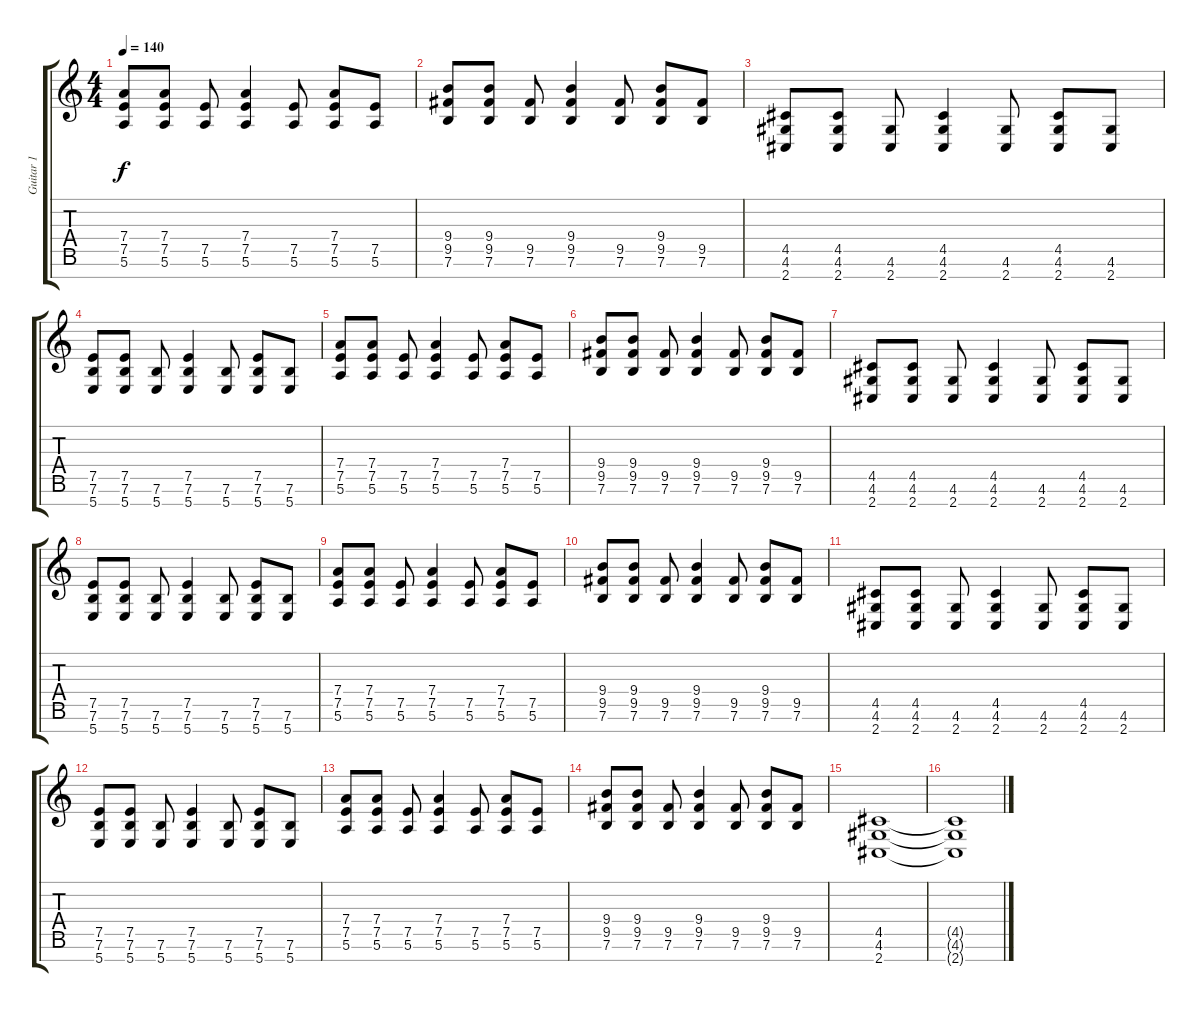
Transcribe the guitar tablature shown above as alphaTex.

\track ("Guitar 1" "Guitar 1") {instrument distortionguitar}
\staff {score tabs}
\tuning (E4 B3 G3 D3 A2 E2 B1) {hide}
\ts (4 4)
\tempo 140
\clef g2
\ks c
(7.4 7.5 5.6).8{dy f} (7.4 7.5 5.6).8 (7.5 5.6).8 (7.4 7.5 5.6).4 (7.5 5.6).8 (7.4 7.5 5.6).8 (7.5 5.6).8 |
(9.4 9.5 7.6).8 (9.4 9.5 7.6).8 (9.5 7.6).8 (9.4 9.5 7.6).4 (9.5 7.6).8 (9.4 9.5 7.6).8 (9.5 7.6).8 |
(4.5 4.6 2.7).8 (4.5 4.6 2.7).8 (4.6 2.7).8 (4.5 4.6 2.7).4 (4.6 2.7).8 (4.5 4.6 2.7).8 (4.6 2.7).8 |
(7.5 7.6 5.7).8 (7.5 7.6 5.7).8 (7.6 5.7).8 (7.5 7.6 5.7).4 (7.6 5.7).8 (7.5 7.6 5.7).8 (7.6 5.7).8 |
(7.4 7.5 5.6).8 (7.4 7.5 5.6).8 (7.5 5.6).8 (7.4 7.5 5.6).4 (7.5 5.6).8 (7.4 7.5 5.6).8 (7.5 5.6).8 |
(9.4 9.5 7.6).8 (9.4 9.5 7.6).8 (9.5 7.6).8 (9.4 9.5 7.6).4 (9.5 7.6).8 (9.4 9.5 7.6).8 (9.5 7.6).8 |
(4.5 4.6 2.7).8 (4.5 4.6 2.7).8 (4.6 2.7).8 (4.5 4.6 2.7).4 (4.6 2.7).8 (4.5 4.6 2.7).8 (4.6 2.7).8 |
(7.5 7.6 5.7).8 (7.5 7.6 5.7).8 (7.6 5.7).8 (7.5 7.6 5.7).4 (7.6 5.7).8 (7.5 7.6 5.7).8 (7.6 5.7).8 |
(7.4 7.5 5.6).8 (7.4 7.5 5.6).8 (7.5 5.6).8 (7.4 7.5 5.6).4 (7.5 5.6).8 (7.4 7.5 5.6).8 (7.5 5.6).8 |
(9.4 9.5 7.6).8 (9.4 9.5 7.6).8 (9.5 7.6).8 (9.4 9.5 7.6).4 (9.5 7.6).8 (9.4 9.5 7.6).8 (9.5 7.6).8 |
(4.5 4.6 2.7).8 (4.5 4.6 2.7).8 (4.6 2.7).8 (4.5 4.6 2.7).4 (4.6 2.7).8 (4.5 4.6 2.7).8 (4.6 2.7).8 |
(7.5 7.6 5.7).8 (7.5 7.6 5.7).8 (7.6 5.7).8 (7.5 7.6 5.7).4 (7.6 5.7).8 (7.5 7.6 5.7).8 (7.6 5.7).8 |
(7.4 7.5 5.6).8 (7.4 7.5 5.6).8 (7.5 5.6).8 (7.4 7.5 5.6).4 (7.5 5.6).8 (7.4 7.5 5.6).8 (7.5 5.6).8 |
(9.4 9.5 7.6).8 (9.4 9.5 7.6).8 (9.5 7.6).8 (9.4 9.5 7.6).4 (9.5 7.6).8 (9.4 9.5 7.6).8 (9.5 7.6).8 |
(4.5 4.6 2.7).1{volume 0} |
(4.5{t} 4.6{t} 2.7{t}).1
